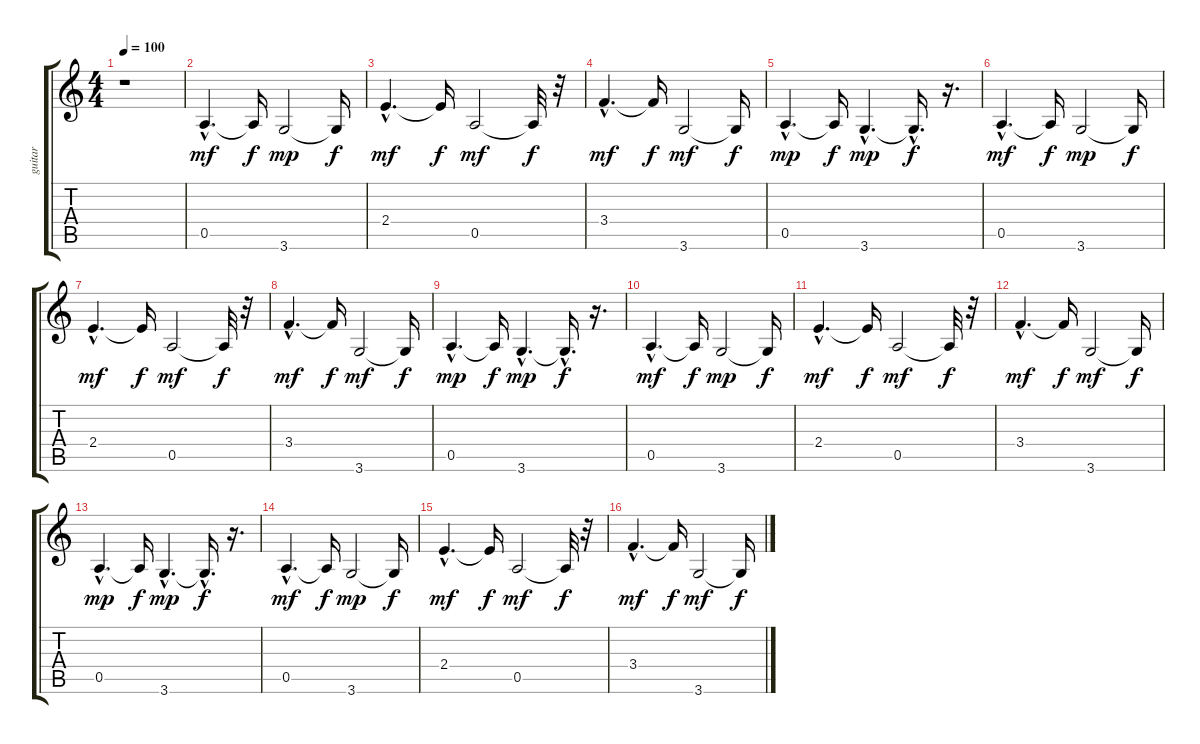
\track ("guitar" "guitar") {instrument acousticguitarsteel}
\staff {score tabs}
\tuning (E4 B3 G3 D3 A2 E2) {hide}
\ts (4 4)
\tempo 100
\clef g2
\ks c
r.1{dy f} |
0.5{hac}.4{d dy mf} 0.5{t}.16{dy f} 3.6.2{dy mp} 3.6{t}.16{dy f} |
2.4{hac}.4{d dy mf} 2.4{t}.16{dy f} 0.5.2{dy mf} 0.5{t}.32{dy f} r.32 |
3.4{hac}.4{d dy mf} 3.4{t}.16{dy f} 3.6.2{dy mf} 3.6{t}.16{dy f} |
0.5{hac}.4{d dy mp} 0.5{t}.16{dy f} 3.6{hac}.4{d dy mp} 3.6{hac t}.16{d dy f} r.16{d} |
0.5{hac}.4{d dy mf} 0.5{t}.16{dy f} 3.6.2{dy mp} 3.6{t}.16{dy f} |
2.4{hac}.4{d dy mf} 2.4{t}.16{dy f} 0.5.2{dy mf} 0.5{t}.32{dy f} r.32 |
3.4{hac}.4{d dy mf} 3.4{t}.16{dy f} 3.6.2{dy mf} 3.6{t}.16{dy f} |
0.5{hac}.4{d dy mp} 0.5{t}.16{dy f} 3.6{hac}.4{d dy mp} 3.6{hac t}.16{d dy f} r.16{d} |
0.5{hac}.4{d dy mf} 0.5{t}.16{dy f} 3.6.2{dy mp} 3.6{t}.16{dy f} |
2.4{hac}.4{d dy mf} 2.4{t}.16{dy f} 0.5.2{dy mf} 0.5{t}.32{dy f} r.32 |
3.4{hac}.4{d dy mf} 3.4{t}.16{dy f} 3.6.2{dy mf} 3.6{t}.16{dy f} |
0.5{hac}.4{d dy mp} 0.5{t}.16{dy f} 3.6{hac}.4{d dy mp} 3.6{hac t}.16{d dy f} r.16{d} |
0.5{hac}.4{d dy mf} 0.5{t}.16{dy f} 3.6.2{dy mp} 3.6{t}.16{dy f} |
2.4{hac}.4{d dy mf} 2.4{t}.16{dy f} 0.5.2{dy mf} 0.5{t}.32{dy f} r.32 |
3.4{hac}.4{d dy mf} 3.4{t}.16{dy f} 3.6.2{dy mf} 3.6{t}.16{dy f}
